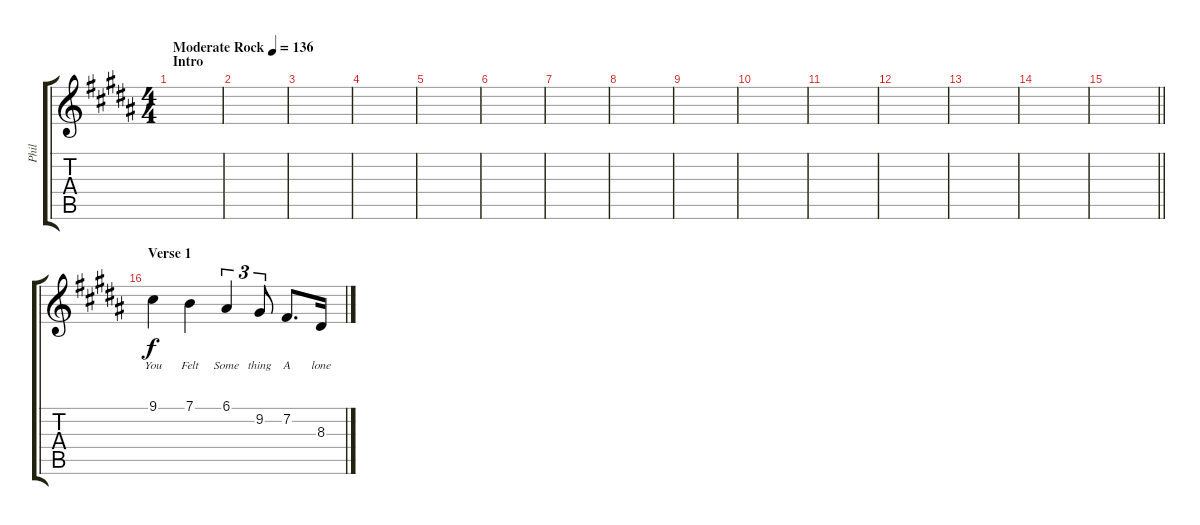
\track ("Phil" "Phil") {instrument brightacousticpiano}
\staff {score tabs}
\tuning (E4 B3 G3 D3 A2 E2) {hide}
\ts (4 4)
\section ("" "Intro")
\tempo (136 "Moderate Rock")
\clef g2
\ks b
|
|
|
|
|
|
|
|
|
|
|
|
|
|
\barLineRight lightlight
|
\section ("" "Verse 1")
9.1.4{lyrics (0 "You") lyrics (1 "") lyrics (2 "") lyrics (3 "") lyrics (4 "")} 7.1.4{lyrics (0 "Felt") lyrics (1 "") lyrics (2 "") lyrics (3 "") lyrics (4 "")} 6.1.4{tu (3 2) lyrics (0 "Some") lyrics (1 "") lyrics (2 "") lyrics (3 "") lyrics (4 "")} 9.2.8{tu (3 2) lyrics (0 "thing") lyrics (1 "") lyrics (2 "") lyrics (3 "") lyrics (4 "")} 7.2.8{d lyrics (0 "A") lyrics (1 "") lyrics (2 "") lyrics (3 "") lyrics (4 "")} 8.3.16{lyrics (0 "lone") lyrics (1 "") lyrics (2 "") lyrics (3 "") lyrics (4 "")}
